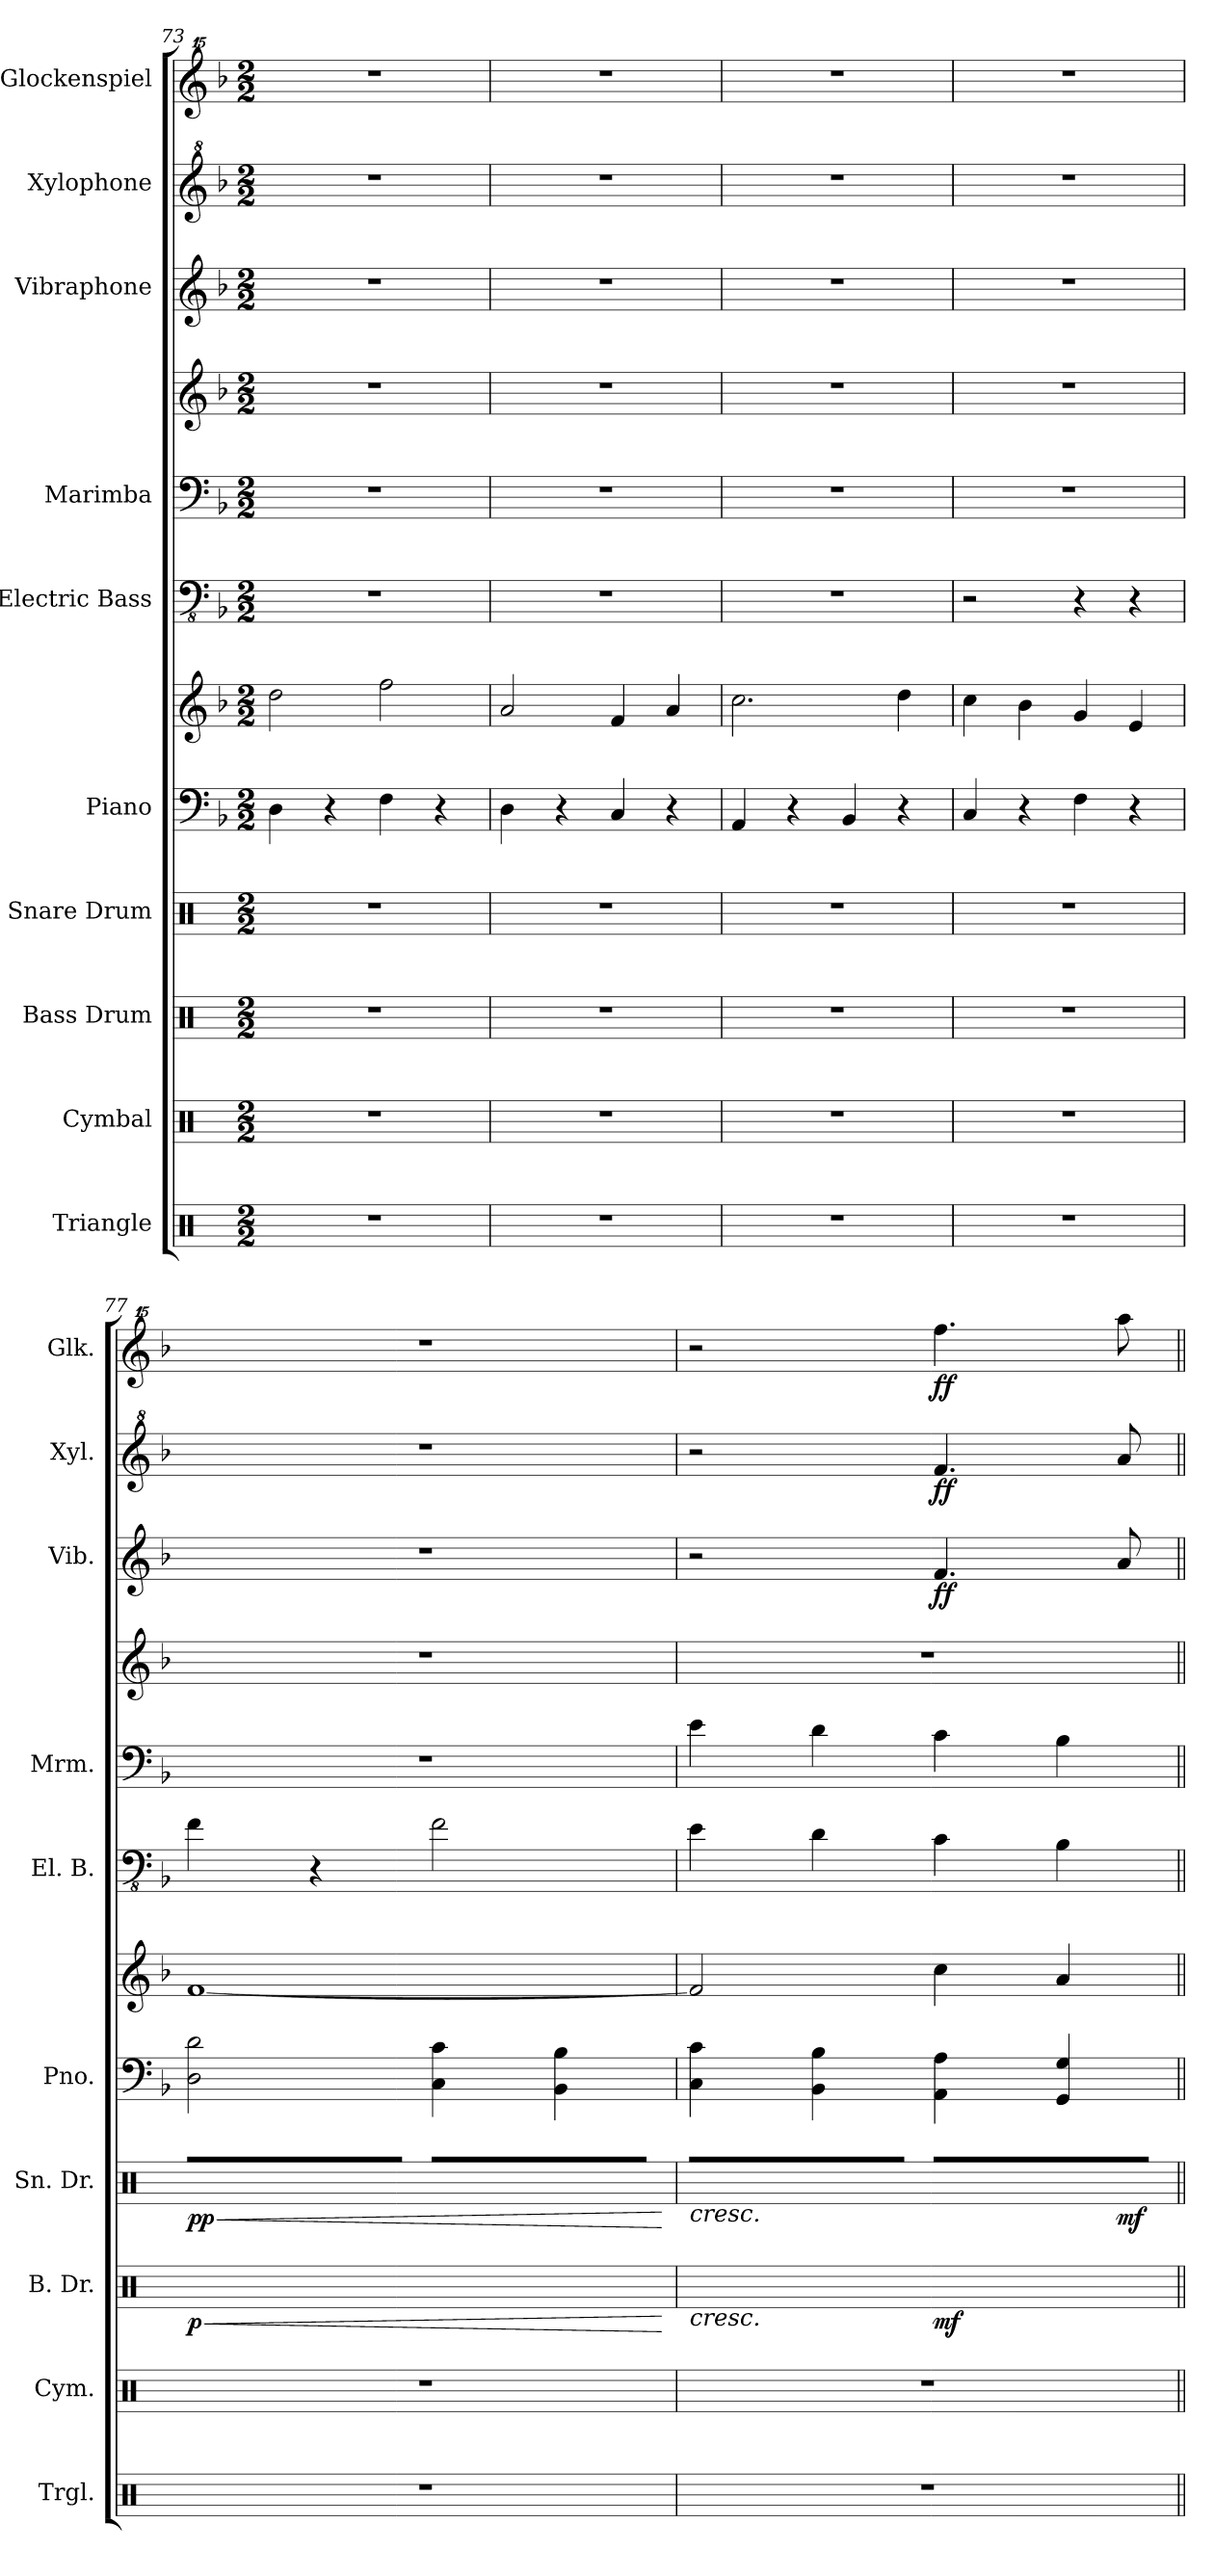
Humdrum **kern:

**kern	**kern	**kern	**dynam	**kern	**dynam	**kern	**kern	**kern	**kern	**kern	**kern	**dynam	**kern	**dynam	**kern	**dynam
*part10	*part9	*part8	*part8	*part7	*part7	*part6	*part6	*part5	*part4	*part4	*part3	*part3	*part2	*part2	*part1	*part1
*staff12	*staff11	*staff10	*staff10	*staff9	*staff9	*staff8	*staff7	*staff6	*staff5	*staff4	*staff3	*staff3	*staff2	*staff2	*staff1	*staff1
*I"Triangle	*I"Cymbal	*I"Bass Drum	*	*I"Snare Drum	*	*I"Piano	*	*I"Electric Bass	*I"Marimba	*	*I"Vibraphone	*	*I"Xylophone	*	*I"Glockenspiel	*
*I'Trgl.	*I'Cym.	*I'B. Dr.	*	*I'Sn. Dr.	*	*I'Pno.	*	*I'El. B.	*I'Mrm.	*	*I'Vib.	*	*I'Xyl.	*	*I'Glk.	*
!!LO:PB:g=z
*clefX	*clefX	*clefX	*	*clefX	*	*clefF4	*clefG2	*clefFv4	*clefF4	*clefG2	*clefG2	*	*clefG^2	*	*clefG^^2	*
*k[]	*k[]	*k[]	*	*k[]	*	*k[b-]	*k[b-]	*k[b-]	*k[b-]	*k[b-]	*k[b-]	*	*k[b-]	*	*k[b-]	*
*C:	*C:	*C:	*	*C:	*	*F:	*F:	*F:	*F:	*F:	*F:	*	*F:	*	*F:	*
*M2/2	*M2/2	*M2/2	*	*M2/2	*	*M2/2	*M2/2	*M2/2	*M2/2	*M2/2	*M2/2	*	*M2/2	*	*M2/2	*
=73	=73	=73	=73	=73	=73	=73	=73	=73	=73	=73	=73	=73	=73	=73	=73	=73
1r	1r	1r	.	1r	.	4D\	2dd\	1r	1r	1r	1r	.	1r	.	1r	.
.	.	.	.	.	.	4r	.	.	.	.	.	.	.	.	.	.
.	.	.	.	.	.	4F\	2ff\	.	.	.	.	.	.	.	.	.
.	.	.	.	.	.	4r	.	.	.	.	.	.	.	.	.	.
=74	=74	=74	=74	=74	=74	=74	=74	=74	=74	=74	=74	=74	=74	=74	=74	=74
1r	1r	1r	.	1r	.	4D\	2a/	1r	1r	1r	1r	.	1r	.	1r	.
.	.	.	.	.	.	4r	.	.	.	.	.	.	.	.	.	.
.	.	.	.	.	.	4C/	4f/	.	.	.	.	.	.	.	.	.
.	.	.	.	.	.	4r	4a/	.	.	.	.	.	.	.	.	.
=75	=75	=75	=75	=75	=75	=75	=75	=75	=75	=75	=75	=75	=75	=75	=75	=75
1r	1r	1r	.	1r	.	4AA/	2.cc\	1r	1r	1r	1r	.	1r	.	1r	.
.	.	.	.	.	.	4r	.	.	.	.	.	.	.	.	.	.
.	.	.	.	.	.	4BB-/	.	.	.	.	.	.	.	.	.	.
.	.	.	.	.	.	4r	4dd\	.	.	.	.	.	.	.	.	.
=76	=76	=76	=76	=76	=76	=76	=76	=76	=76	=76	=76	=76	=76	=76	=76	=76
1r	1r	1r	.	1r	.	4C/	4cc\	2r	1r	1r	1r	.	1r	.	1r	.
.	.	.	.	.	.	4r	4b-\	.	.	.	.	.	.	.	.	.
.	.	.	.	.	.	4F\	4g/	4r	.	.	.	.	.	.	.	.
.	.	.	.	.	.	4r	4e/	4r	.	.	.	.	.	.	.	.
=77	=77	=77	=77	=77	=77	=77	=77	=77	=77	=77	=77	=77	=77	=77	=77	=77
!	!	!	!LO:HP:b	!	!LO:HP:b	!	!	!	!	!	!	!	!	!	!	!
!	!	!	!LO:DY:n=1:b	!	!LO:DY:n=1:b	!	!	!	!	!	!	!	!	!	!	!
1r	1r	2R\	< p	16R\LL	< pp	2D\ 2d\	[1f	4F\	1r	1r	1r	.	1r	.	1r	.
.	.	.	.	16R\	.	.	.	.	.	.	.	.	.	.	.	.
.	.	.	.	16R\	.	.	.	.	.	.	.	.	.	.	.	.
.	.	.	.	16R\	.	.	.	.	.	.	.	.	.	.	.	.
.	.	.	.	16R\	.	.	.	4r	.	.	.	.	.	.	.	.
.	.	.	.	16R\	.	.	.	.	.	.	.	.	.	.	.	.
.	.	.	.	16R\	.	.	.	.	.	.	.	.	.	.	.	.
.	.	.	.	16R\JJ	.	.	.	.	.	.	.	.	.	.	.	.
.	.	2R\	.	16R\LL	.	4C\ 4c\	.	2F\	.	.	.	.	.	.	.	.
.	.	.	.	16R\	.	.	.	.	.	.	.	.	.	.	.	.
.	.	.	.	16R\	.	.	.	.	.	.	.	.	.	.	.	.
.	.	.	.	16R\	.	.	.	.	.	.	.	.	.	.	.	.
.	.	.	.	16R\	.	4BB-\ 4B-\	.	.	.	.	.	.	.	.	.	.
.	.	.	.	16R\	.	.	.	.	.	.	.	.	.	.	.	.
.	.	.	.	16R\	.	.	.	.	.	.	.	.	.	.	.	.
.	.	.	.	16R\JJ	.	.	.	.	.	.	.	.	.	.	.	.
.	.	.	[	.	[	.	.	.	.	.	.	.	.	.	.	.
!!LO:PB:g=z
=78	=78	=78	=78	=78	=78	=78	=78	=78	=78	=78	=78	=78	=78	=78	=78	=78
!	!	!	!LO:HP:b	!	!LO:HP:b	!	!	!	!	!	!	!	!	!	!	!
!	!	!	!LO:DY:n=1:a	!	!	!	!	!	!	!	!	!	!	!	!	!
!	!	!	!LO:DY:n=2:b	!	!	!	!	!	!	!	!	!	!	!	!	!
1r	1r	2R\	< mp mp	16R\LL	<	4C\ 4c\	2f/]	4E\	4e\	1r	2r	.	2r	.	2r	.
.	.	.	.	16R\	.	.	.	.	.	.	.	.	.	.	.	.
.	.	.	.	16R\	.	.	.	.	.	.	.	.	.	.	.	.
.	.	.	.	16R\	.	.	.	.	.	.	.	.	.	.	.	.
.	.	.	.	16R\	.	4BB-\ 4B-\	.	4D\	4d\	.	.	.	.	.	.	.
.	.	.	.	16R\	.	.	.	.	.	.	.	.	.	.	.	.
.	.	.	.	16R\	.	.	.	.	.	.	.	.	.	.	.	.
.	.	.	.	16R\JJ	.	.	.	.	.	.	.	.	.	.	.	.
!	!	!	!LO:DY:n=3:b	!	!	!	!	!	!	!	!	!LO:DY:b	!	!LO:DY:b	!	!LO:DY:b
.	.	2R\	mf	16R\LL	.	4AA\ 4A\	4cc\	4C\	4c\	.	4.f/	ff	4.ff/	ff	4.ffff\	ff
.	.	.	.	16R\	.	.	.	.	.	.	.	.	.	.	.	.
.	.	.	.	16R\	.	.	.	.	.	.	.	.	.	.	.	.
.	.	.	.	16R\	.	.	.	.	.	.	.	.	.	.	.	.
.	.	.	.	16R\	.	4GG/ 4G/	4a/	4BB-\	4B-\	.	.	.	.	.	.	.
.	.	.	.	16R\	.	.	.	.	.	.	.	.	.	.	.	.
!	!	!	!	!	!LO:DY:b	!	!	!	!	!	!	!	!	!	!	!
.	.	.	.	16R\	mf	.	.	.	.	.	8a/	.	8aa/	.	8aaaa\	.
.	.	.	.	16R\JJ	.	.	.	.	.	.	.	.	.	.	.	.
.	.	.	[	.	[	.	.	.	.	.	.	.	.	.	.	.
=||	=||	=||	=||	=||	=||	=||	=||	=||	=||	=||	=||	=||	=||	=||	=||	=||
*-	*-	*-	*-	*-	*-	*-	*-	*-	*-	*-	*-	*-	*-	*-	*-	*-
